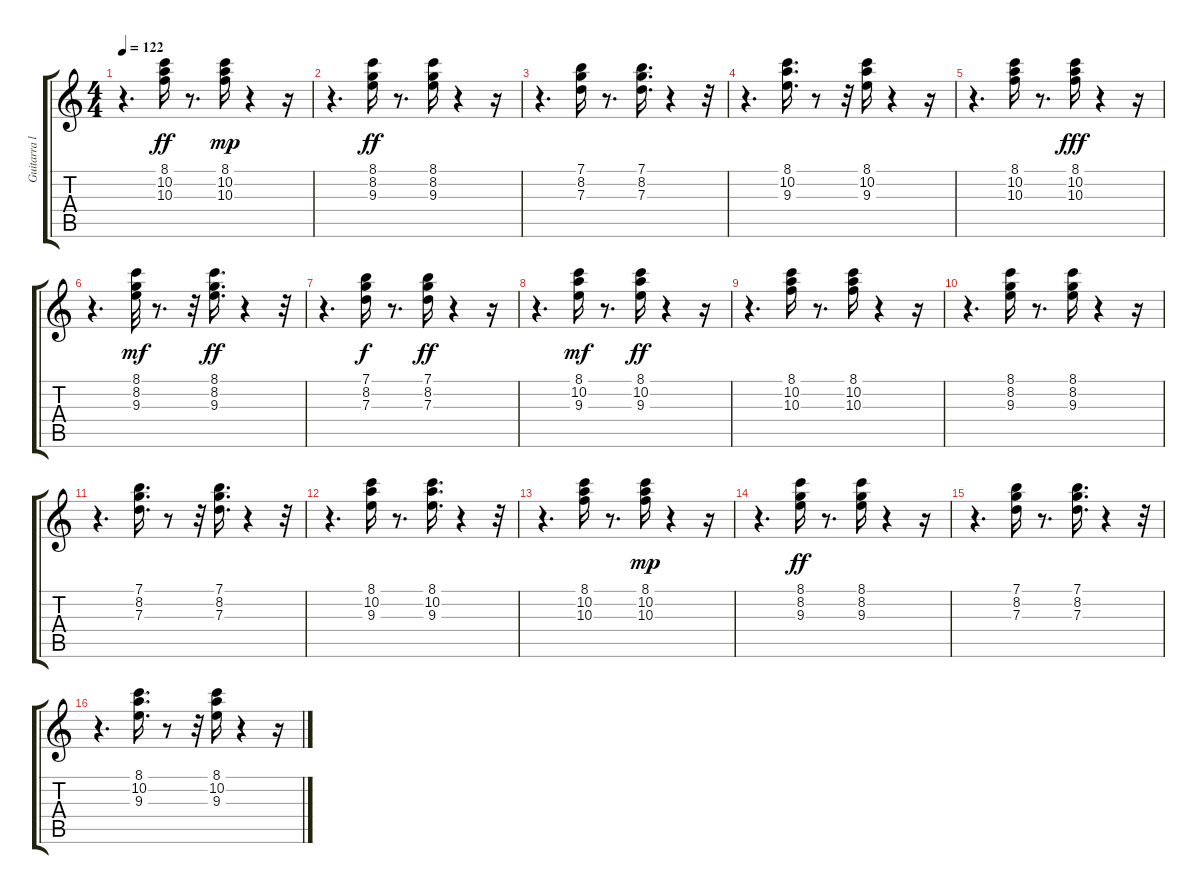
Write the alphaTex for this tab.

\track ("Guitarra l" "Guitarra l") {instrument electricguitarclean}
\staff {score tabs}
\tuning (E4 B3 G3 D3 A2 E2) {hide}
\ts (4 4)
\tempo 122
\clef g2
\ks c
r.4{d dy ff} (8.1 10.2 10.3).16 r.8{d} (8.1 10.2 10.3).16{dy mp} r.4 r.16 |
r.4{d} (8.1 8.2 9.3).16{dy ff} r.8{d} (8.1 8.2 9.3).16 r.4 r.16 |
r.4{d} (7.1 8.2 7.3).16 r.8{d} (7.1 8.2 7.3).16{d} r.4 r.32 |
r.4{d} (8.1 10.2 9.3).16{d} r.8 r.32 (8.1 10.2 9.3).16 r.4 r.16 |
r.4{d} (8.1 10.2 10.3).16 r.8{d} (8.1 10.2 10.3).16{dy fff} r.4 r.16 |
r.4{d} (8.1 8.2 9.3).32{dy mf} r.8{d} r.32 (8.1 8.2 9.3).16{d dy ff} r.4 r.32 |
r.4{d} (7.1 8.2 7.3).16{dy f} r.8{d} (7.1 8.2 7.3).16{dy ff} r.4 r.16 |
r.4{d} (8.1 10.2 9.3).16{dy mf} r.8{d} (8.1 10.2 9.3).16{dy ff} r.4 r.16 |
r.4{d} (8.1 10.2 10.3).16 r.8{d} (8.1 10.2 10.3).16 r.4 r.16 |
r.4{d} (8.1 8.2 9.3).16{volume 15} r.8{d} (8.1 8.2 9.3).16{volume 15} r.4 r.16 |
r.4{d} (7.1 8.2 7.3).16{d volume 14} r.8 r.32 (7.1 8.2 7.3).16{d volume 13} r.4 r.32 |
r.4{d} (8.1 10.2 9.3).16{volume 12} r.8{d} (8.1 10.2 9.3).16{d volume 11} r.4 r.32 |
r.4{d} (8.1 10.2 10.3).16{volume 10} r.8{d} (8.1 10.2 10.3).16{dy mp volume 10} r.4 r.16 |
r.4{d} (8.1 8.2 9.3).16{dy ff volume 8} r.8{d} (8.1 8.2 9.3).16{volume 8} r.4 r.16 |
r.4{d} (7.1 8.2 7.3).16{volume 6} r.8{d} (7.1 8.2 7.3).16{d volume 6} r.4 r.32 |
r.4{d} (8.1 10.2 9.3).16{d volume 5} r.8 r.32 (8.1 10.2 9.3).16{volume 4} r.4 r.16
